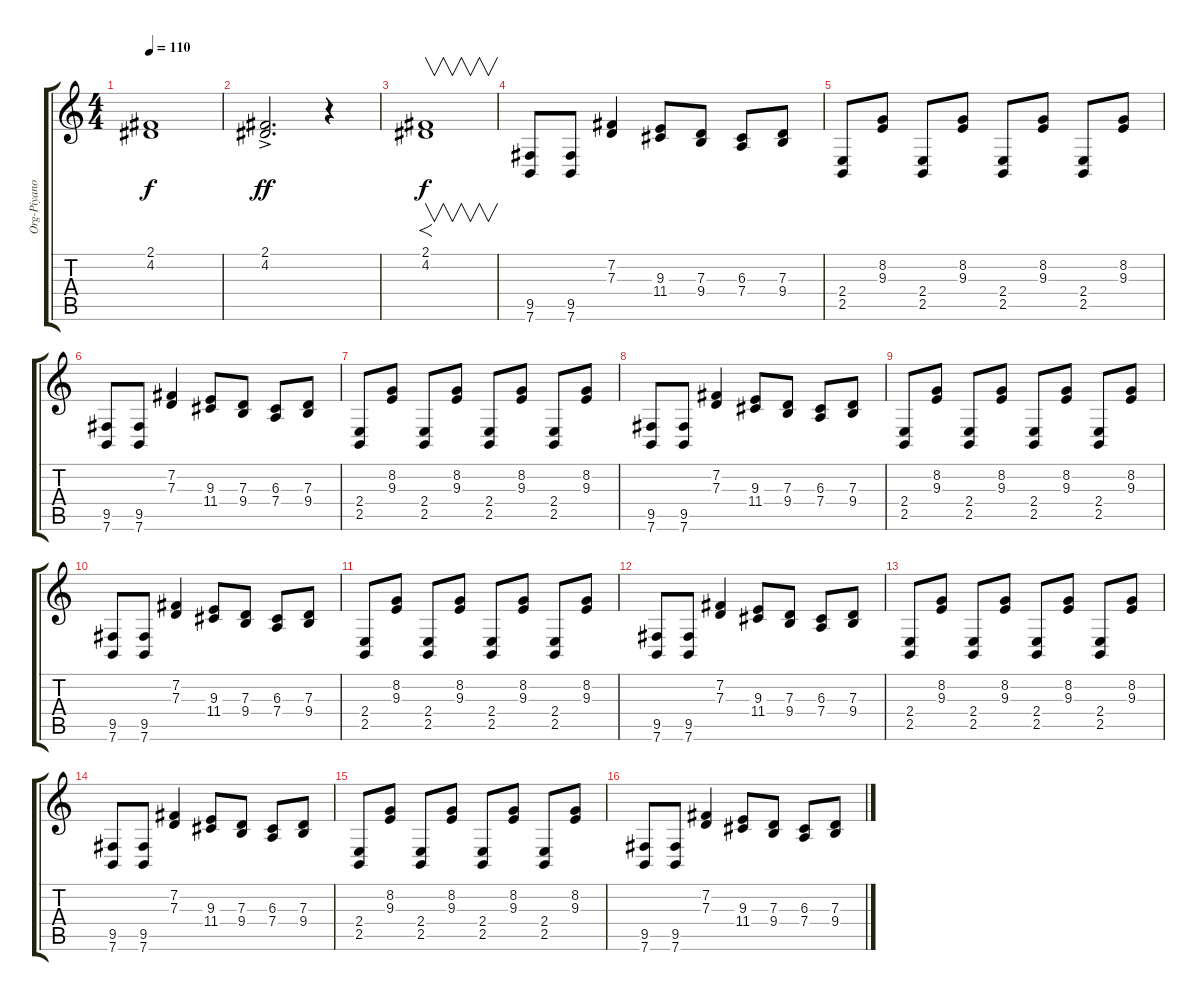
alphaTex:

\track ("Org-Piyano" "Org-Piyano") {instrument rockorgan}
\staff {score tabs}
\tuning (E4 B3 G3 D3 A2 E2) {hide}
\ts (4 4)
\tempo 110
\clef g2
\ks c
(2.1{t} 4.2{t}).1{dy f} |
(2.1 4.2{ac}).2{d dy ff} r.4 |
(2.1 4.2).1{f v dy f volume 16} |
(9.5 7.6).8{instrument electricgrandpiano} (9.5 7.6).8 (7.2 7.3).4 (9.3 11.4).8 (7.3 9.4).8 (6.3 7.4).8 (7.3 9.4).8 |
(2.4 2.5).8 (8.2 9.3).8 (2.4 2.5).8 (8.2 9.3).8 (2.4 2.5).8 (8.2 9.3).8 (2.4 2.5).8 (8.2 9.3).8 |
(9.5 7.6).8 (9.5 7.6).8 (7.2 7.3).4 (9.3 11.4).8 (7.3 9.4).8 (6.3 7.4).8 (7.3 9.4).8 |
(2.4 2.5).8 (8.2 9.3).8 (2.4 2.5).8 (8.2 9.3).8 (2.4 2.5).8 (8.2 9.3).8 (2.4 2.5).8 (8.2 9.3).8 |
(9.5 7.6).8 (9.5 7.6).8 (7.2 7.3).4 (9.3 11.4).8 (7.3 9.4).8 (6.3 7.4).8 (7.3 9.4).8 |
(2.4 2.5).8 (8.2 9.3).8 (2.4 2.5).8 (8.2 9.3).8 (2.4 2.5).8 (8.2 9.3).8 (2.4 2.5).8 (8.2 9.3).8 |
(9.5 7.6).8 (9.5 7.6).8 (7.2 7.3).4 (9.3 11.4).8 (7.3 9.4).8 (6.3 7.4).8 (7.3 9.4).8 |
(2.4 2.5).8 (8.2 9.3).8 (2.4 2.5).8 (8.2 9.3).8 (2.4 2.5).8 (8.2 9.3).8 (2.4 2.5).8 (8.2 9.3).8 |
(9.5 7.6).8 (9.5 7.6).8 (7.2 7.3).4 (9.3 11.4).8 (7.3 9.4).8 (6.3 7.4).8 (7.3 9.4).8 |
(2.4 2.5).8 (8.2 9.3).8 (2.4 2.5).8 (8.2 9.3).8 (2.4 2.5).8 (8.2 9.3).8 (2.4 2.5).8 (8.2 9.3).8 |
(9.5 7.6).8 (9.5 7.6).8 (7.2 7.3).4 (9.3 11.4).8 (7.3 9.4).8 (6.3 7.4).8 (7.3 9.4).8 |
(2.4 2.5).8 (8.2 9.3).8 (2.4 2.5).8 (8.2 9.3).8 (2.4 2.5).8 (8.2 9.3).8 (2.4 2.5).8 (8.2 9.3).8 |
(9.5 7.6).8 (9.5 7.6).8 (7.2 7.3).4 (9.3 11.4).8 (7.3 9.4).8 (6.3 7.4).8 (7.3 9.4).8
